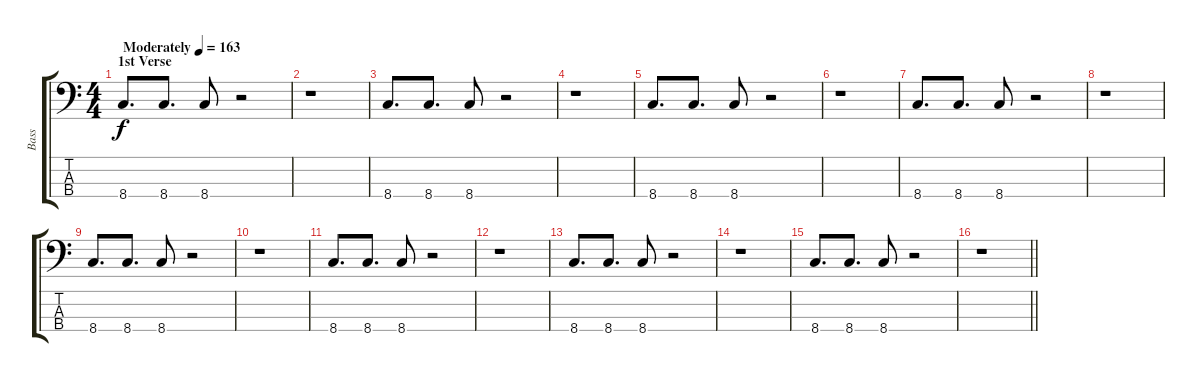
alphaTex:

\track ("Bass" "Bass") {instrument electricbasspick}
\staff {score tabs}
\tuning (G2 D2 A1 E1) {hide}
\ts (4 4)
\section ("" "1st Verse")
\tempo (163 "Moderately")
\clef f4
\ks c
8.4.8{d dy f instrument electricbasspick} 8.4.8{d} 8.4.8 r.2 |
r.1 |
8.4.8{d} 8.4.8{d} 8.4.8 r.2 |
r.1 |
8.4.8{d} 8.4.8{d} 8.4.8 r.2 |
r.1 |
8.4.8{d} 8.4.8{d} 8.4.8 r.2 |
r.1 |
8.4.8{d} 8.4.8{d} 8.4.8 r.2 |
r.1 |
8.4.8{d} 8.4.8{d} 8.4.8 r.2 |
r.1 |
8.4.8{d} 8.4.8{d} 8.4.8 r.2 |
r.1 |
8.4.8{d} 8.4.8{d} 8.4.8 r.2 |
\barLineRight lightlight
r.1
